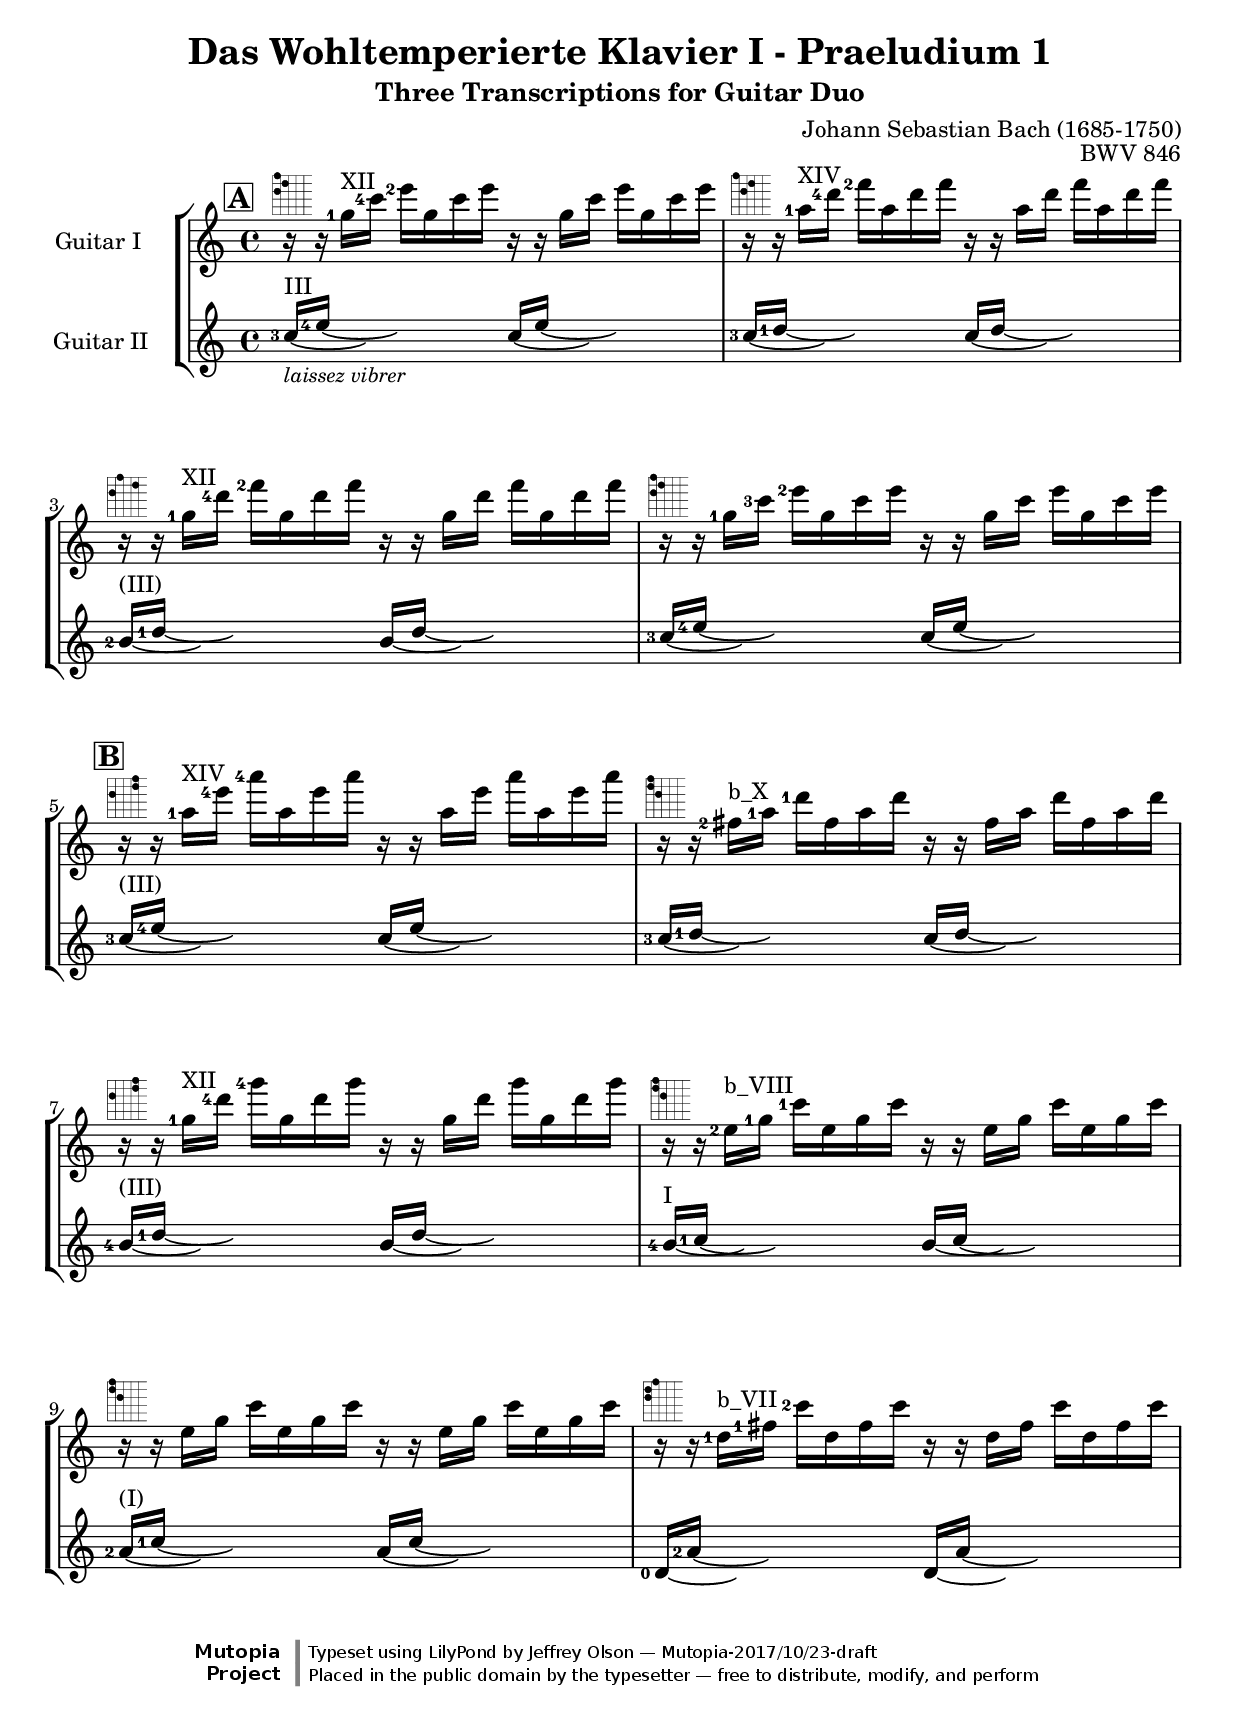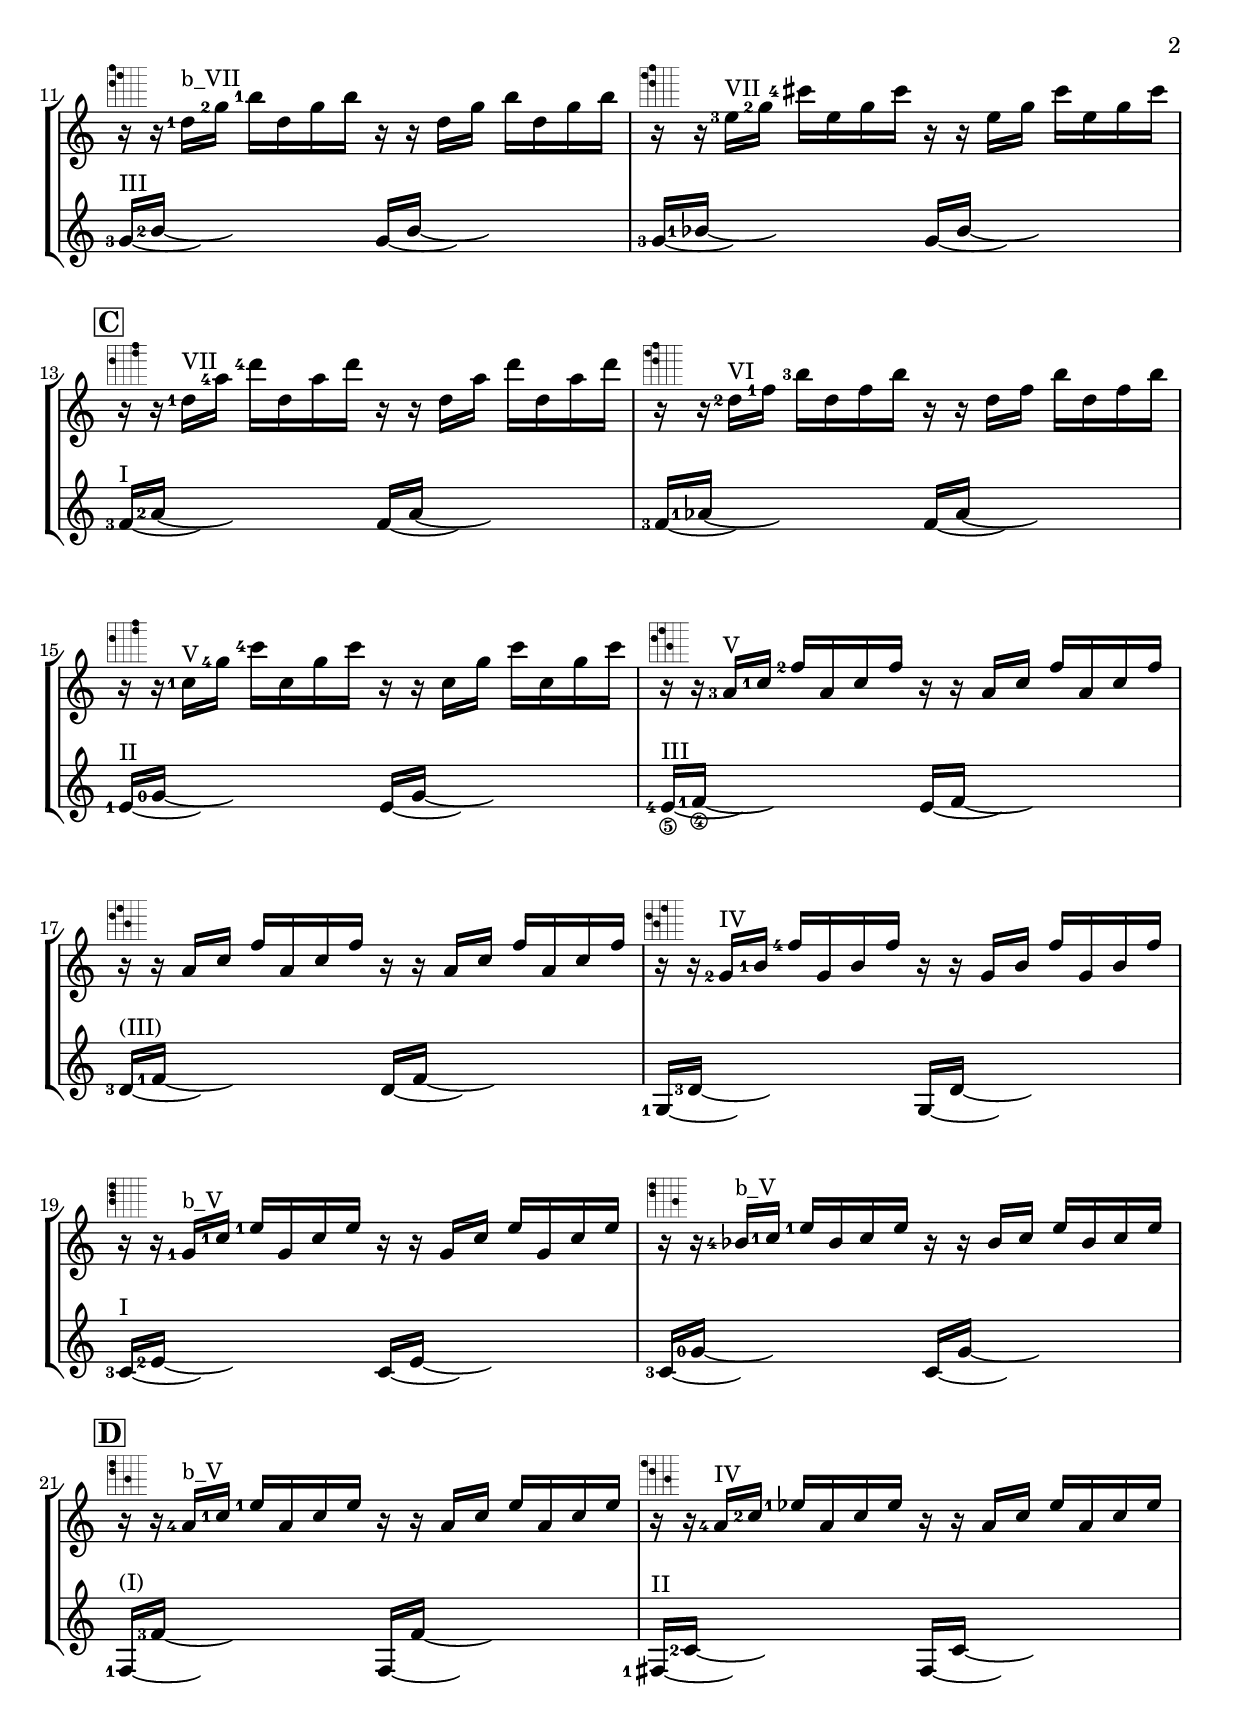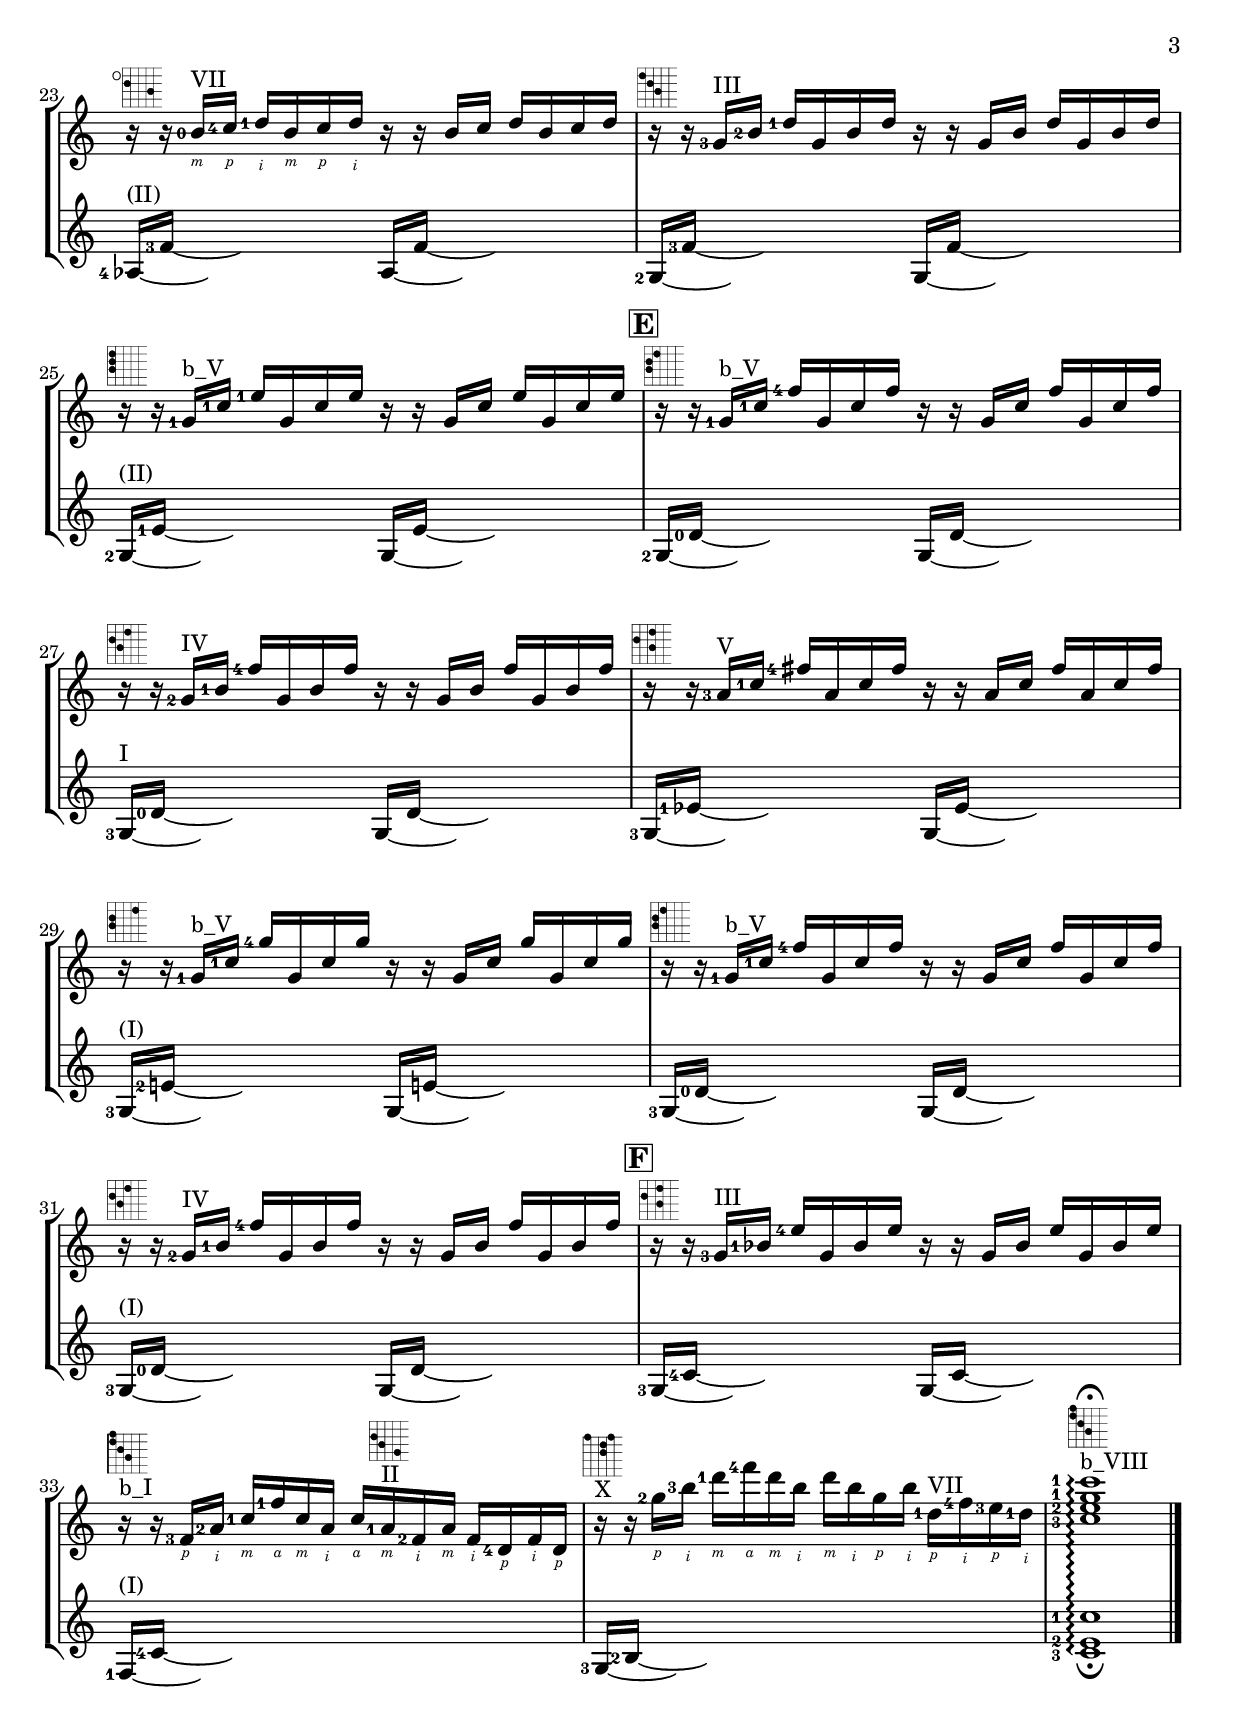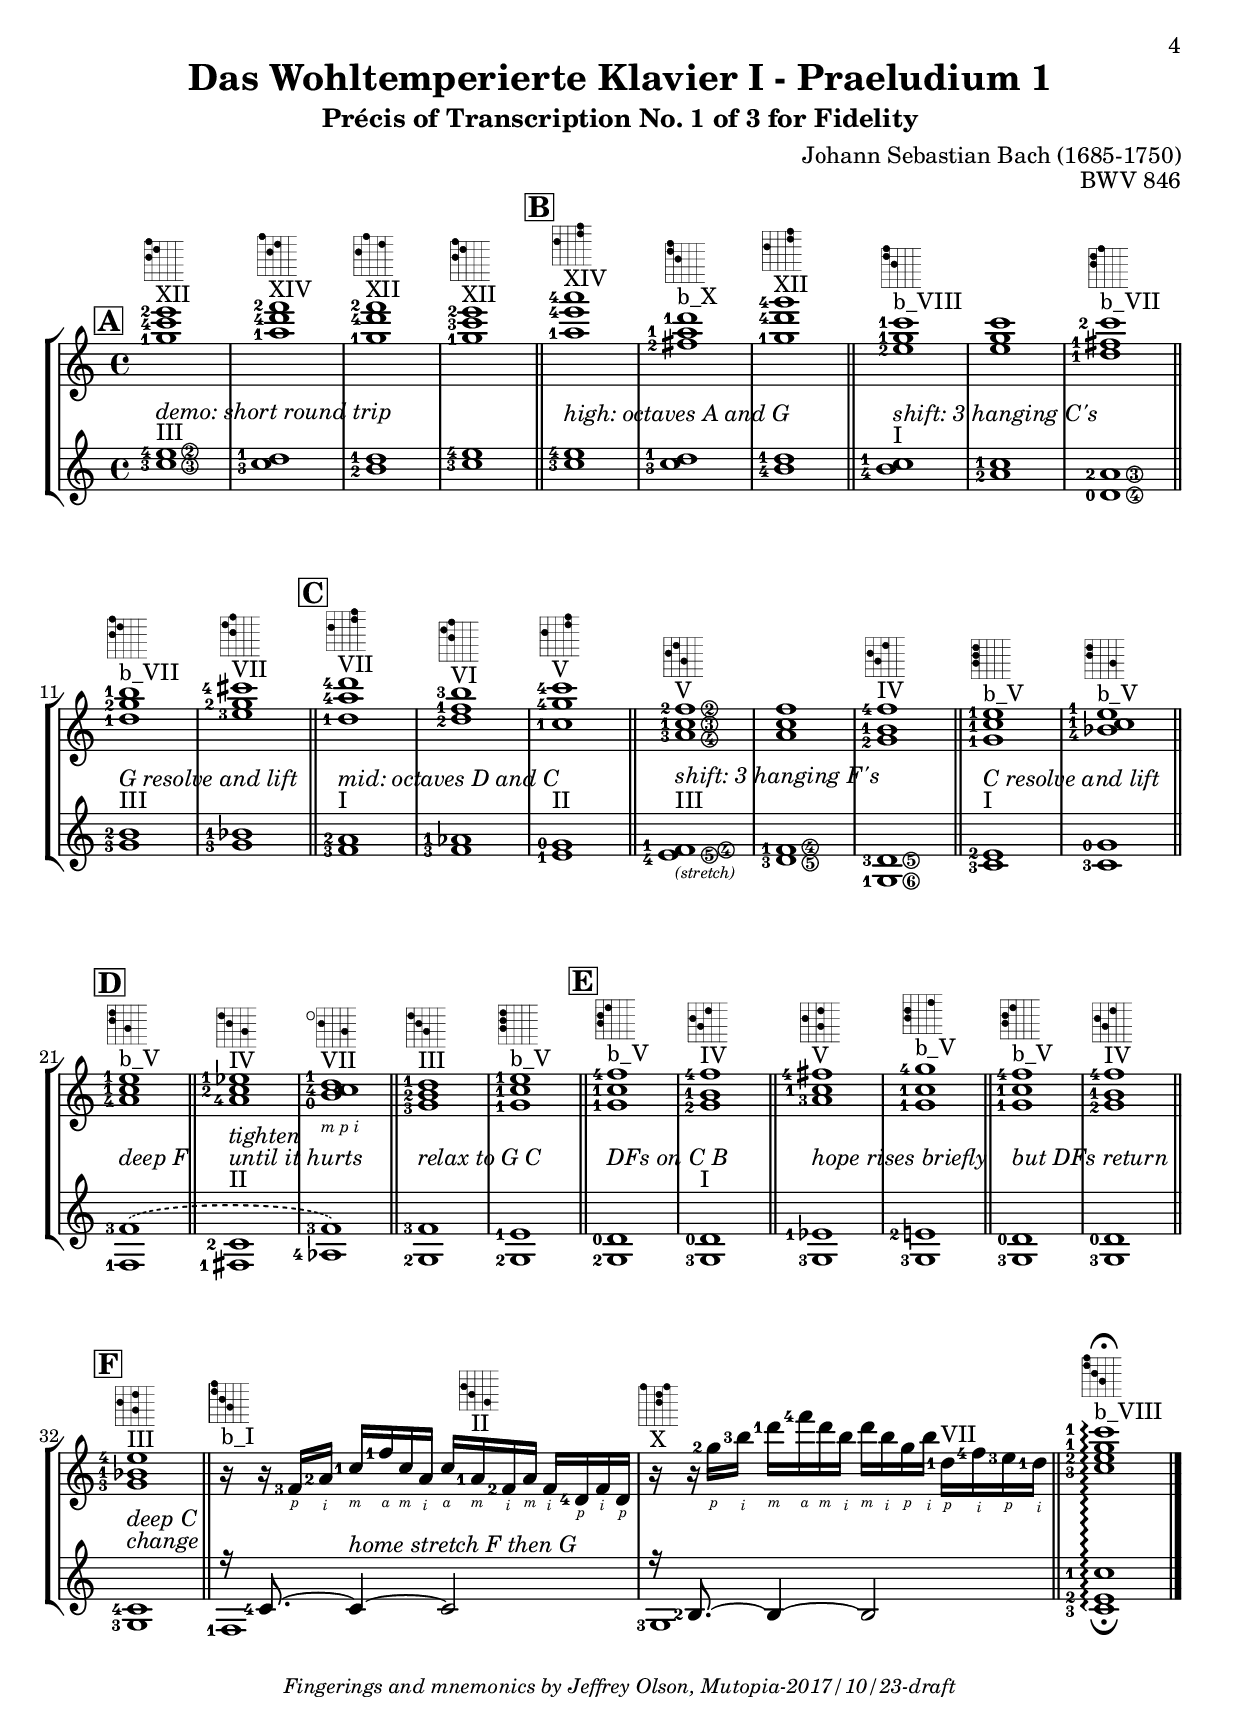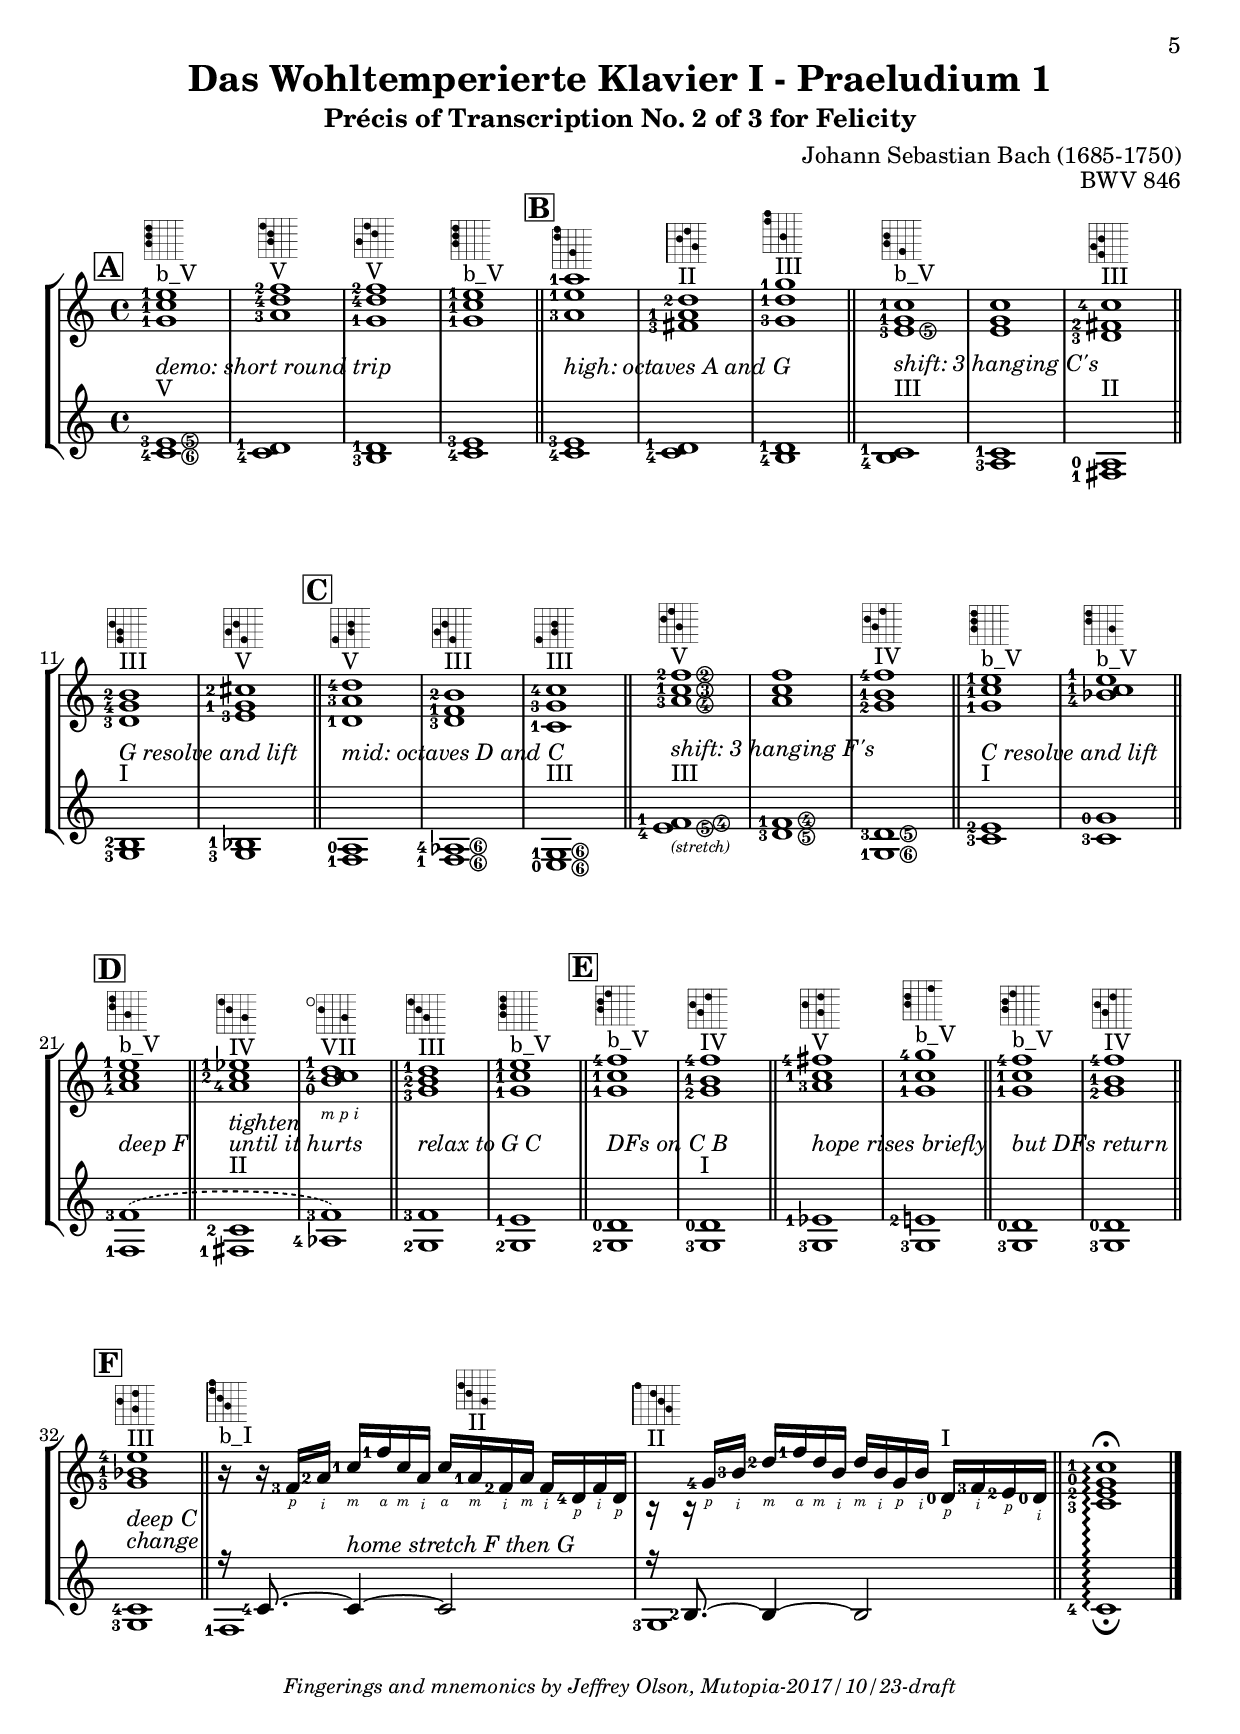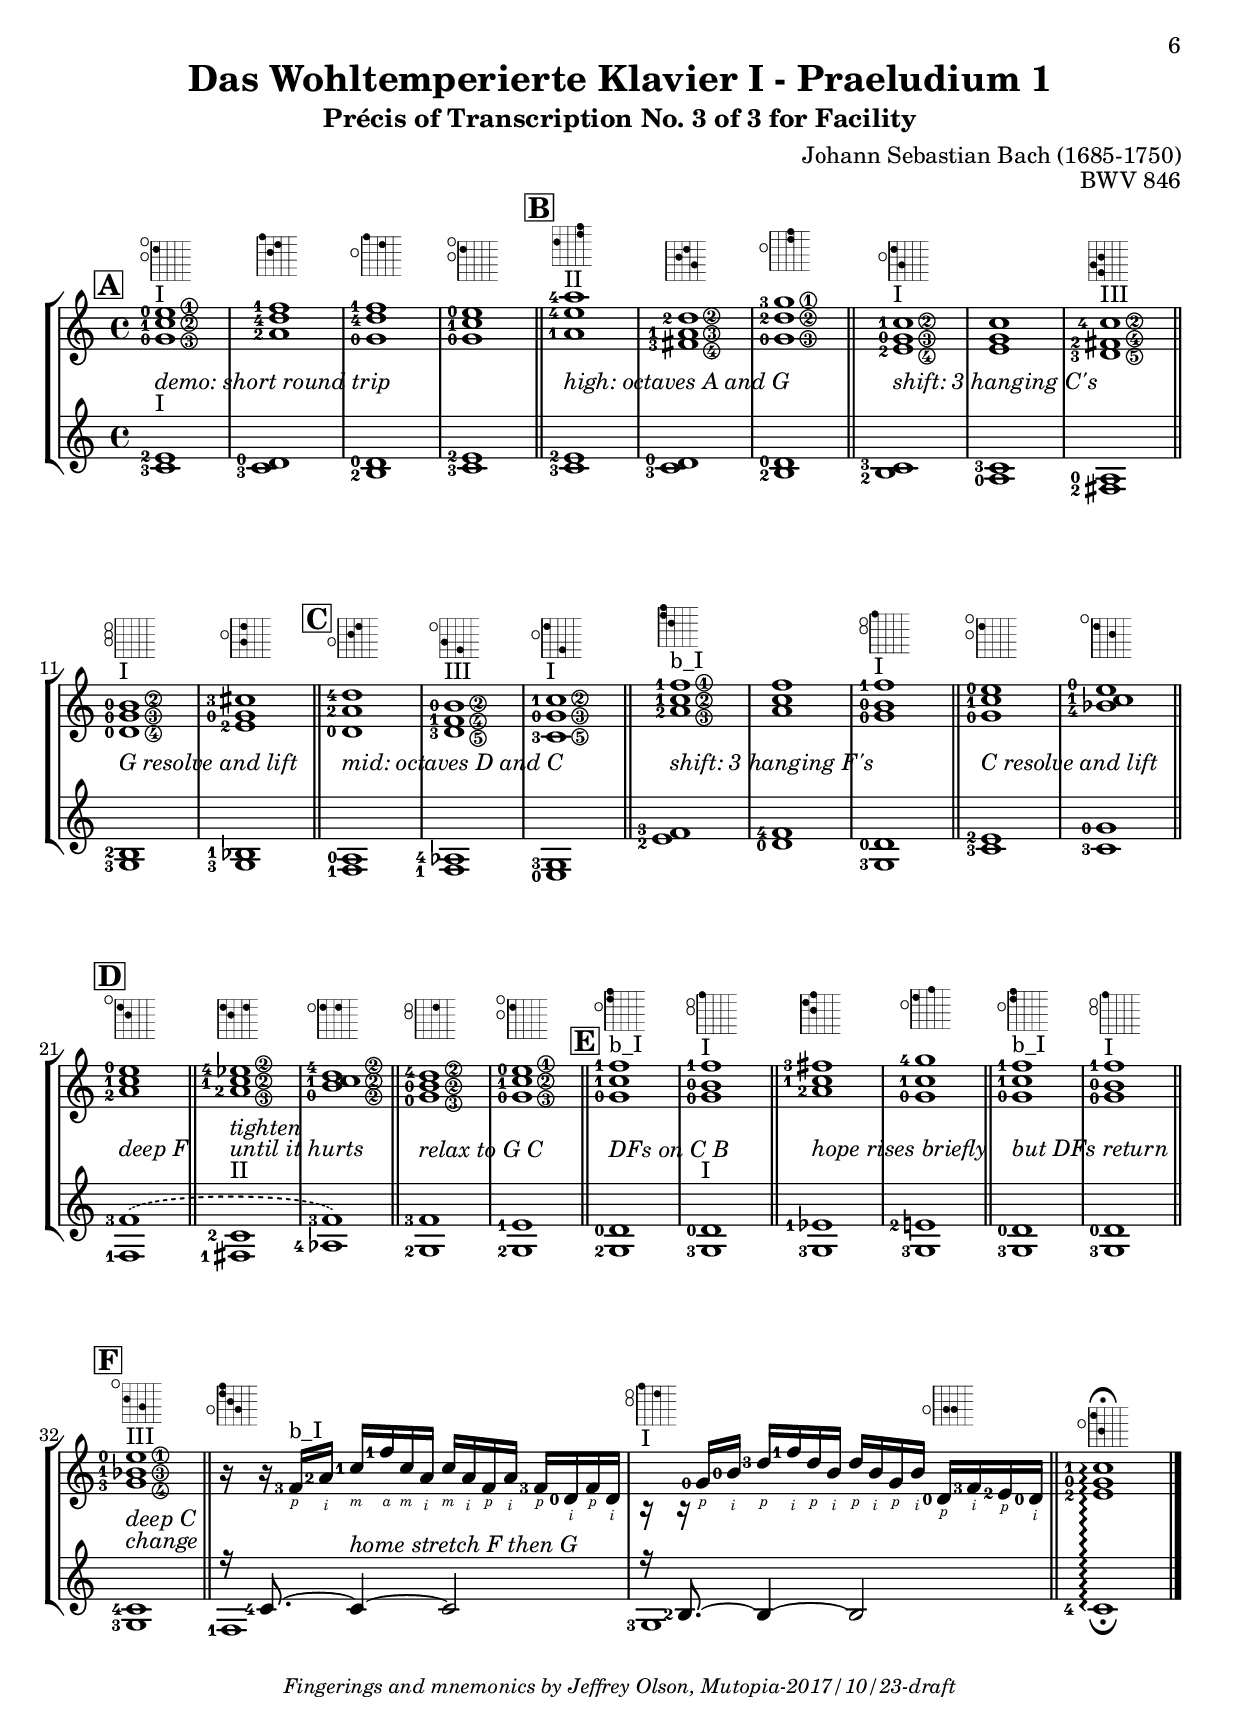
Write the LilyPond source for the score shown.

\version "2.18.2"

% Acknowledgment:  Thanks to Shay Rojansky, Han-Wen Nienhuys,
% Tobias Erbsland and Javier Ruiz-Alma for creating and maintaining
% the original piano version (Mutopia-2011/09/12-5) from which
% this version for guitar duo was adapted.  A copy of Bach's
% manuscript is available on IMSLP #330042.

\header{
 title = "Das Wohltemperierte Klavier I - Praeludium 1"
 subtitle = \markup { "Three Transcriptions for Guitar Duo" }
 composer = "Johann Sebastian Bach (1685-1750)"
 opus = "BWV 846"
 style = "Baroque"
 date = "1722"
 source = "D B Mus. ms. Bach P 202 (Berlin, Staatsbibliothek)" % IMSLP #330042
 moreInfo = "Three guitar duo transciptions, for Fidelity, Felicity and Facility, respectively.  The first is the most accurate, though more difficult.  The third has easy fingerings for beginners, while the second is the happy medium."

 %            o_
 %       (\___\/_____/)
 %  ~ ~ ~ ~ ~ / ~ ~ ~ ~ ~ ~ ~ 
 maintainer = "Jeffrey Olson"
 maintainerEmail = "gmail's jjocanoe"
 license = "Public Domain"
 
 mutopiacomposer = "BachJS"
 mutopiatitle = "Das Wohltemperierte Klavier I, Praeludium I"
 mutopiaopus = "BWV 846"
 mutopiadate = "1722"
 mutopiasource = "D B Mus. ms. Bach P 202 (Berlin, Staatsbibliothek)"
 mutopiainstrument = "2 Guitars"

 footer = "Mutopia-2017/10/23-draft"
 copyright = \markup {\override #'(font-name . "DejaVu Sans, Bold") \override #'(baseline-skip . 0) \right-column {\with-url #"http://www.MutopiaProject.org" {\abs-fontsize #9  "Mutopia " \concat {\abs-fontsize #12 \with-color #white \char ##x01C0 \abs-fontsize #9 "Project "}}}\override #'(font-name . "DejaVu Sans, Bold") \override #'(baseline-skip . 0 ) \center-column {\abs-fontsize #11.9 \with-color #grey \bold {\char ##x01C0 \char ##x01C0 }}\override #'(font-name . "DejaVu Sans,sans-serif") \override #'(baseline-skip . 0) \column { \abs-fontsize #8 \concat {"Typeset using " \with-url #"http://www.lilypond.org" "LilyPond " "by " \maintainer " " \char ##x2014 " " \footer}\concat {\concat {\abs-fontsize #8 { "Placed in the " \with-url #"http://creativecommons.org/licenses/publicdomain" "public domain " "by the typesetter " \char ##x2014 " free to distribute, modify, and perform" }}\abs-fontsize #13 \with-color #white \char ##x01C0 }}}
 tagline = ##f

 mytagline = \markup{ \column { \vspace #1 \smaller \italic { \concat { "Fingerings and mnemonics by " \maintainer ", " \footer } } } }
}

\paper{
  page-count = #3
  %#(set-paper-size "a4")      %uncomment to test specific paper size
  %#(set-paper-size "letter")  %uncomment to test specific paper size
  indent = \indent + 7\mm
  top-margin = 8\mm
  bottom-margin = 8\mm
  ragged-last-bottom = ##f
  print-first-page-number = ##f
  evenHeaderMarkup = \oddHeaderMarkup % so all page numbers to right
  oddFooterMarkup = \markup { \column {
      \fill-line { \on-the-fly #first-page \column { \combine \null \vspace #1 \fromproperty #'header:copyright } } 
      \fill-line { \on-the-fly #last-page \fromproperty #'header:mytagline }
    }
  }
  evenFooterMarkup = \oddFooterMarkup
}

% guitar neck position indicators
pI    = ^\markup { "I" }
pII   = ^\markup { "II" }
pIII  = ^\markup { "III" }
pIV   = ^\markup { "IV" }
pV    = ^\markup { "V" }
pVI   = ^\markup { "VI" }
pVII  = ^\markup { "VII" }
pVIII = ^\markup { "VIII" }
pIX   = ^\markup { "IX" }
pX    = ^\markup { "X" }
pXI   = ^\markup { "XI" }
pXII  = ^\markup { "XII" }
pXIII = ^\markup { "XIII" }
pXIV  = ^\markup { "XIV" }

% parenthetic position reminders
ppI    = ^\markup { "(I)" }
ppII   = ^\markup { "(II)" }
ppIII  = ^\markup { "(III)" }
ppIV   = ^\markup { "(IV)" }
ppV    = ^\markup { "(V)" }
ppVI   = ^\markup { "(VI)" }
ppVII  = ^\markup { "(VII)" }
ppVIII = ^\markup { "(VIII)" }
ppIX   = ^\markup { "(IX)" }
ppX    = ^\markup { "(X)" }
ppXI   = ^\markup { "(XI)" }
ppXII  = ^\markup { "(XII)" }
ppXIII = ^\markup { "(XIII)" }

% large barre
BpI    = ^\markup { "B_I" }
BpII   = ^\markup { "B_II" }
BpIII  = ^\markup { "B_III" }
BpIV   = ^\markup { "B_IV" }
BpV    = ^\markup { "B_V" }
BpVI   = ^\markup { "B_VI" }
BpVII  = ^\markup { "B_VII" }
BpVIII = ^\markup { "B_VIII" }
BpIX   = ^\markup { "B_IX" }
BpX    = ^\markup { "B_X" }
BpXI   = ^\markup { "B_XI" }
BpXII  = ^\markup { "B_XII" }

% small barre
bpI    = ^\markup { "b_I" }
bpII   = ^\markup { "b_II" }
bpIII  = ^\markup { "b_III" }
bpIV   = ^\markup { "b_IV" }
bpV    = ^\markup { "b_V" }
bpVI   = ^\markup { "b_VI" }
bpVII  = ^\markup { "b_VII" }
bpVIII = ^\markup { "b_VIII" }
bpIX   = ^\markup { "b_IX" }
bpX    = ^\markup { "b_X" }
bpXI   = ^\markup { "b_XI" }
bpXII  = ^\markup { "b_XII" }

% left hand fingering locations
fingerLeft   = \set fingeringOrientations = #'(left)
fingerRight  = \set fingeringOrientations = #'(right)
fingerUp     = \set fingeringOrientations = #'(up)
fingerDown   = \set fingeringOrientations = #'(down)
fingerUpDown = \set fingeringOrientations = #'(up down)
fingerStaff  = \override Fingering.staff-padding = #'()
fingerRevert = \revert Fingering.staff-padding

% abbreviation to tweak a fingering location
% e.g. <cis'-\fngXY #'(0 . 0.5)-1>
fngXY = #(define-scheme-function (parser location xy fng) (number-pair? string-or-music?) #{
     \tweak extra-offset #xy #fng
#})

% right hand fingers
P = \rightHandFinger #1
I = \rightHandFinger #2
M = \rightHandFinger #3
A = \rightHandFinger #4

% right hand fingering locations
rhUp    = \set strokeFingerOrientations = #'(up)
rhDown  = \set strokeFingerOrientations = #'(down)
rhLeft  = \set strokeFingerOrientations = #'(left)
rhRight = \set strokeFingerOrientations = #'(right)

% string number locations
stringUp    = \set stringNumberOrientations = #'(up)
stringDown  = \set stringNumberOrientations = #'(down)
stringLeft  = \set stringNumberOrientations = #'(left)
stringRight = \set stringNumberOrientations = #'(right)

% abbreviation to tweak sting number location
strXY = #(define-scheme-function (parser location xy str) (number-pair? string-or-music?) #{
     \tweak StringNumber.extra-offset #xy #str
#})

% harmonics
headHarmonic = \override Staff.NoteHead.style = #'harmonic
headRevert = \revert Staff.NoteHead.style

% high notes
hiE   = ^\markup{ \smaller E}
hiF   = ^\markup{ \smaller F}
hiFis = ^\markup{ \smaller \concat{ F \super \sharp }}
hiG   = ^\markup{ \smaller G}
hiGis = ^\markup{ \smaller \concat{ G \super \sharp }}
hiAes = ^\markup{ \smaller \concat{ A \super \flat }}
hiA   = ^\markup{ \smaller A}
hiBes = ^\markup{ \smaller \concat{ B \super \flat }}
hiB   = ^\markup{ \smaller B}

% standard rehearsal marks
markBox = \set Score.markFormatter = #format-mark-box-alphabet
mrk = \mark \default

% fret-diagram-interface values used in multiple voices (define here once).
% These values produce a small horizontal dot diagram without labels.
my-finger-code = #'none % dots instead of finger numbers
my-font-mag = #'0.01 % tiny to suppress position label
my-orientation = #'landscape
my-mute-string = #'"" % suppress unused string labels
my-dot-radius = #'0.4
my-xo-mag = #'0.7
my-diag-size = #'0.75
my-diag-thickness = #'0.5

% function to set fret-diagram properties from variables named above
setFretDiagramProperties = #(define-music-function (parser location) () #{
 \override Voice.TextScript.fret-diagram-details.finger-code = \my-finger-code
 \override Voice.TextScript.fret-diagram-details.fret-label-font-mag = \my-font-mag
 \override Voice.TextScript.fret-diagram-details.orientation = \my-orientation
 \override Voice.TextScript.fret-diagram-details.mute-string = \my-mute-string
 \override Voice.TextScript.fret-diagram-details.dot-radius = \my-dot-radius
 \override Voice.TextScript.fret-diagram-details.xo-font-magnification = \my-xo-mag
 \override Voice.TextScript.size = \my-diag-size
 \override Voice.TextScript.thickness = \my-diag-thickness
#} )

% let ring (laissez vibrer ties)
lv = \laissezVibrer
lvText = _\markup { \smaller \italic "laissez vibrer" }
lvDown = \override LaissezVibrerTie.direction = #DOWN
lvExtent = #(define-music-function (parser location further) (number?) #{
     % from lilypond-user Nick Payne
     \override LaissezVibrerTie.X-extent = #'(0 . 0)
     \override LaissezVibrerTie.details.note-head-gap = #(/ further -2)
     \override LaissezVibrerTie.extra-offset = #(cons (/ further 2) 0)
#})

% rest rest abbreviation for upperVoice
rr = {b,16\rest b,\rest}
fr = #(define-music-function (parser location frets) (string?) #{
     {b,16\rest^\markup{\fret-diagram-terse #frets } b,\rest}
#})



%\pointAndClickOff

upperInstrument = \markup{ "Guitar I   " }
upperVoice = {
  \transpose c c'' {
    \stemDown
    \fingerLeft
    \setFretDiagramProperties

    % "demo: short round trip"
    \fr #"x;x;x;12-1;13-4;12-2;"  <g-1>\pXII[ <c'-4>]   <e'-2>[ g c' e'] 
    \rr   g[ c']   e'[ g c' e'] | %1a
    \fr #"x;x;x;14-1;15-4;13-2;"   <a-1>\pXIV[ <d'-4>]   <f'-2>[ a d' f'] 
    \rr a[ d']   f'[ a d' f'] | %2a
    \fr #"x;x;x;12-1;15-4;13-2;"   <g-1>\pXII[ <d'-4>]   <f'-2>[ g d' f'] 
    \rr g[ d']   f'[ g d' f'] | %3a
    \fr #"x;x;x;12-1;13-3;12-2;"  <g-1>[ <c'-3>]   <e'-2>[ g c' e'] 
    \rr g[ c']   e'[ g c' e'] | %4a

    % "high: octaves A and G"
    \fr #"x;x;x;14-1;17-4;17-4;"   <a-1>\pXIV[ <e'-4>]   <a'-4>[ a e' a'] 
    \rr a[ e']   a'[ a e' a'] | %5a
    \fr #"x;x;x;11-2;10-1;10-1;"   <fis-2>\bpX[ <a-1>]   <d'-1>[ fis a d'] 
    \rr fis[ a]   d'[ fis a d'] | %6a
    \fr #"x;x;x;12-1;15-4;15-4;"   <g-1>\pXII[ <d'-4>]   <g'-4>[ g d' g'] 
    \rr g[ d']   g'[ g d' g'] | %7a

    % "shift: 3 hanging Cs"
    \fr #"x;x;x;9-2;8-1;8-1;"   <e-2>\bpVIII[ <g-1>]   <c'-1>[ e g c'] 
    \rr e[ g]   c'[ e g c'] | %8a
    \fr #"x;x;x;9-2;8-1;8-1;"   e[ g]   c'[ e g c'] 
    \rr e[ g]   c'[ e g c'] | %9a
    \fr #"x;x;x;7-1;7-1;8-2;"   <d-1>\bpVII[ <fis-1>]   <c'-2>[ d fis c'] 
    \rr d[ fis]   c'[ d fis c'] | %10a

    % "G resolve and lift"
    \fr #"x;x;x;7-1;8-2;7-1;"   <d-1>\bpVII[ <g-2>]   <b-1>[ d g b] 
    \rr d[ g]   b[ d g b] | %11a
    \fr #"x;x;x;9-3;8-2;9-4;"   <e-3>\pVII[ <g-2>]   <cis'-4>[ e g cis'] 
    \rr e[ g]   cis'[ e g cis'] | %12a

    % "mid: octaves D and C"
    \fr #"x;x;x;7-1;10-4;10-4;"   <d-1>\pVII[ <a-4>]   <d'-4>[ d a d'] 
    \rr d[ a]   d'[ d a d'] | %13a
    \fr #"x;x;x;7-2;6-1;7-3;"   <d-2>\pVI[ <f-1>]   <b-3>[ d f b] 
    \rr d[ f]   b[ d f b] | %14a
    \fr #"x;x;x;5-1;8-4;8-4;"   <c-1>\pV[ <g-4>]   <c'-4>[ c g c'] 
    \rr c[ g]   c'[ c g c'] | %15a
    
    % "shift: 3 hangings Fs"
    \stemUp
    \fr #"x;x;7-3;5-1;6-2;x;"   <a,-3>\pV[ <c-1>]   <f-2>[ a, c f] 
    \rr a,[ c]   f[ a, c f] | %16a
    \fr #"x;x;7-3;5-1;6-2;x;"   a,[ c]   f[ a, c f] 
    \rr a,[ c]   f[ a, c f] | %17a
    \fr #"x;x;5-2;4-1;6-4;x;"   <g,-2>\pIV[ <b,-1>]   <f-4>[ g, b, f] 
    \rr g,[ b,]   f[ g, b, f] | %18a

    % "C resolve and lift"
    \fr #"x;x;5-1;5-1;5-1;x;"   <g,-1>\bpV[ <c-1>]   <e-1>[ g, c e] 
    \rr g,[ c]   e[ g, c e] | %19a
    \fr #"x;x;8-4;5-1;5-1;x;"   <bes,-4>\bpV[ <c-1>]   <e-1>[ bes, c e] 
    \rr bes,[ c]   e[ bes, c e] | %20a

    % "deep F"
    \fr #"x;x;7-4;5-1;5-1;x;"   <a,-4>\bpV[ <c-1>]   <e-1>[ a, c e] 
    \rr a,[ c]   e[ a, c e] | %21a

    % "tighten until it hurts"
    \fr #"x;x;7-4;5-2;4-1;x;"   <a,-4>\pIV[ <c-2>]   <ees-1>[ a, c ees] 
    \rr a,[ c]   ees[ a, c ees] | %22a
    \rhDown
    \fr #"x;x;10-4;7-1;o;x;"   <b,-0\M>\pVII[ <c-4\P>]   <d-1\I>[ <b,\M> <c\P> <d\I>] 
    \rr b,[ c]   d[ b, c d] | %23a

    % "relax to G C"
    \fr #"x;x;5-3;4-2;3-1;x;"   <g,-3>\pIII[ <b,-2>]   <d-1>[ g, b, d] 
    \rr g,[ b,]   d[ g, b, d] | %24a
    \fr #"x;x;5-1;5-1;5-1;x;"   <g,-1>\bpV[ <c-1>]   <e-1>[ g, c e] 
    \rr g,[ c]   e[ g, c e] | %25a

    % "DFs on C B"
    \fr #"x;x;5-1;5-1;6-4;x;"   <g,-1>\bpV[ <c-1>]   <f-4>[ g, c f] 
    \rr g,[ c]   f[ g, c f] | %26a
    \fr #"x;x;5-2;4-1;6-4;x;"   <g,-2>\pIV[ <b,-1>]   <f-4>[ g, b, f] 
    \rr g,[ b,]   f[ g, b, f] | %27a

    % "hope rises briefly"
    \fr #"x;x;7-3;5-1;7-4;x;"   <a,-3>\pV[ <c-1>]   <fis-4>[ a, c fis] 
    \rr a,[ c]   fis[ a, c fis] | %28a
    \fr #"x;x;5-1;5-1;8-4;x;"   <g,-1>\bpV[ <c-1>]   <g-4>[ g, c g] 
    \rr g,[ c]   g[ g, c g] | %29a

    % "but DFs return"
    \fr #"x;x;5-1;5-1;6-4;x;"   <g,-1>\bpV[ <c-1>]   <f-4>[ g, c f] 
    \rr g,[ c]   f[ g, c f] | %30a
    \fr #"x;x;5-2;4-1;6-4;x;"   <g,-2>\pIV[ <b,-1>]   <f-4>[ g, b, f] 
    \rr g,[ b,]   f[ g, b, f] | %31a

    % "deep C change"
    \fr #"x;x;5-3;3-1;5-4;x;"   <g,-3>\pIII[ <bes,-1>]   <e-4>[ g, bes, e] 
    \rr g,[ bes,]   e[ g, bes, e] | %32a

    % "home stretch F then G"
    \rhDown
    b,16\rest\bpI^\markup{\fret-diagram #"4-3-3;3-2-2;2-1-1;1-1-1;" } b,\rest
    <f,-3\P>[ <a,-2\I>]   <c-1\M>[ <f-1\A> <c\M> <a,\I>]   
    <c\A>[ <a,-1\M>\pII ^\markup { \fret-diagram-terse #"x;5;3;2;x;x;" } <f,-2\I> <a,\M>]   <f,\I>[ <d,-4\P> <f,\I> <d,\P>] | %33a
    \stemDown
    b,16\rest\pX^\markup{\fret-diagram #"3-12-2;2-12-3;1-10-1;1-13-4;" } b,\rest
    <g-2\P>[ <b-3\I>]   <d'-1\M>[ <f'-4\A> <d'\M> <b\I>]   
    <d'\M>[ <b\I> <g\P> <b\I>]   <d-1\P>\pVII[ <f-4\I> <e-3\P> <d-1\I>] | %34a

    <c-3 e-2 g-1 c'-1>1\bpVIII\fermata\arpeggio ^\markup { \fret-diagram-terse #"x;x;10-3;9-2;8-1;8-1;" } | %35a
  }
}

lowerInstrument = \markup{ "Guitar II  " }
lowerVoice = {
  \transpose c c' {
    \markBox
    \stemUp
    \fingerLeft
    \lvDown
    \lvExtent #5

    % "demo: short round trip"
    \mrk
    <c'-3>16\lv\lvText\pIII <e'-4>\lv s s s s s s     c'\lv e'\lv s s s s s s | %1b
    <c'-3>\lv <d'-1>\lv s s s s s s     c'\lv d'\lv s s s s s s | %2b
    <b-2>\lv\ppIII <d'-1>\lv s s s s s s     b\lv d'\lv s s s s s s | %3b
    <c'-3>\lv <e'-4>\lv s s s s s s     c'\lv e'\lv s s s s s s | %4b

    % "high: octaves A and G"
    \mrk
    <c'-3>\lv\ppIII <e'-4>\lv s s s s s s     c'\lv e'\lv s s s s s s | %5b
    <c'-3>\lv <d'-1>\lv s s s s s s     c'\lv d'\lv s s s s s s | %6b
    <b-4>\lv\ppIII <d'-1>\lv s s s s s s     b\lv d'\lv s s s s s s | %7b

    % "shift: 3 hanging Cs"
    <b-4>\lv\pI <c'-1>\lv s s s s s s     b\lv c'\lv s s s s s s | %8b
    <a-2>\lv\ppI <c'-1>\lv s s s s s s     a\lv c'\lv s s s s s s | %9b
    <d-0>\lv <a-2>\lv s s s s s s     d\lv a\lv s s s s s s | %10b

    % "G resolve and lift"
    <g-3>\lv\pIII <b-2>\lv s s s s s s     g\lv b\lv s s s s s s | %11b
    <g-3>\lv <bes-1>\lv s s s s s s     g\lv bes\lv s s s s s s | %12b

    % "mid: octaves D and C"
    \mrk
    <f-3>\lv\pI <a-2>\lv s s s s s s     f\lv a\lv s s s s s s | %13b
    <f-3>\lv <aes-1>\lv s s s s s s     f\lv aes\lv s s s s s s | %14b
    <e-1>\lv\pII <g-0>\lv s s s s s s     e\lv g\lv s s s s s s | %15b

    % "shift: 3 hangings Fs"
    \stringDown
    <e-4\5>\lv\pIII <f-1\4>\lv s s s s s s     e\lv f\lv s s s s s s | %16b
    <d-3>\lv\ppIII <f-1>\lv s s s s s s     d\lv f\lv s s s s s s | %17b
    <g,-1>\lv <d-3>\lv s s s s s s     g,\lv d\lv s s s s s s | %18b

    % "C resolve and lift"
    <c-3>\lv\pI <e-2>\lv s s s s s s     c\lv e\lv s s s s s s | %19b
    <c-3>\lv <g-0>\lv s s s s s s     c\lv g\lv s s s s s s | %20b

    % "deep F"
    \mrk
    <f,-1>\lv\ppI <f-3>\lv s s s s s s     f,\lv f\lv s s s s s s | %21b

    % "tighten until it hurts"
    <fis,-1>\lv\pII <c-2>\lv s s s s s s     fis,\lv c\lv s s s s s s | %22b
    <aes,-4>\lv\ppII <f-3>\lv s s s s s s     aes,\lv f\lv s s s s s s | %23b

    % "relax to G C"
    <g,-2>\lv <f-3>\lv s s s s s s     g,\lv f\lv s s s s s s | %24b
    <g,-2>\lv\ppII <e-1>\lv s s s s s s     g,\lv e\lv s s s s s s | %25b

    % "DFs on C B"
    \mrk
    <g,-2>\lv <d-0>\lv s s s s s s     g,\lv d\lv s s s s s s | %26b
    <g,-3>\lv\pI <d-0>\lv s s s s s s     g,\lv d\lv s s s s s s | %27b

    % "hope rises briefly"
    <g,-3>\lv <ees-1>\lv s s s s s s     g,\lv ees\lv s s s s s s | %28b
    <g,-3>\lv\ppI <e!-2>\lv s s s s s s     g,\lv e!\lv s s s s s s | %29b

    % "but DFs return"
    <g,-3>\lv <d-0>\lv s s s s s s     g,\lv d\lv s s s s s s | %30b
    <g,-3>\lv\ppI <d-0>\lv s s s s s s     g,\lv d\lv s s s s s s | %31b

    % "deep C change"
    \mrk
    <g,-3>\lv <c-4>\lv s s s s s s     g,\lv c\lv s s s s s s | %32b

    % home stretch F then G"
    <f,-1>16\lv\ppI <c-4>\lv s2.. | %33b
    <g,-3>16\lv <b,-2>\lv s2.. | %34b
    <c-3 e-2 c'-1>1\arpeggio_\fermata \bar "|."  %35b
  }
}


\bookpart {
  \score {
    \context StaffGroup <<
      \set StaffGroup.connectArpeggios = ##t
      \context Staff = "upper" \with { instrumentName = \upperInstrument } <<
        \set Staff.midiInstrument = #"acoustic guitar (nylon)"
        \clef "treble"
        \context Voice = "1" { \voiceOne \upperVoice }
       >>
      \context Staff = "lower" \with { instrumentName = \lowerInstrument } <<
        \set Staff.midiInstrument = #"acoustic guitar (nylon)"
        \clef "treble"
        \context Voice = "2" { \voiceTwo \lowerVoice }
       >>
    >>
    \layout {}
    \midi {
      \tempo 4 = 60
      \transposition c % guitar plays octave lower than written
    }
  }
}


%%%%%%%%%%%%%%%%%%%%%%%%%%%%%%%%%%%%%%%%%%%%%%%%%%%%%%%%%%%%%%%%%%%%%%%%%%

uprVoice = {
  \transpose c c'' {
    \setFretDiagramProperties
    \fingerLeft
    \stringRight

    % "demo: short round trip"
    <g-1 c'-4 e'-2>1\pXII ^\markup { \fret-diagram-terse #"x;x;x;12-1;13-4;12-2;" } | %1a
    <a-1 d'-4 f'-2>1\pXIV ^\markup { \fret-diagram-terse #"x;x;x;14-1;15-4;13-2;" } | %2a
    <g-1 d'-4 f'-2>1\pXII ^\markup { \fret-diagram-terse #"x;x;x;12-1;15-4;13-2;" } | %3a
    <g-1 c'-3 e'-2>1\pXII ^\markup { \fret-diagram-terse #"x;x;x;12-1;13-3;12-2;" } | %4a
    
    % "high: octaves A and G"
    <a-1 e'-4 a'-4>1\pXIV ^\markup { \fret-diagram-terse #"x;x;x;14-1;17-4;17-4;" } | %5a
    <fis-2 a-1 d'-1>1\bpX ^\markup { \fret-diagram-terse #"x;x;x;11-2;10-1;10-1;" } | %6a
    <g-1 d'-4 g'-4>1\pXII ^\markup { \fret-diagram-terse #"x;x;x;12-1;15-4;15-4;" } | %7a
    
    % "shift: 3 hanging Cs"
    <e-2 g-1 c'-1>1\bpVIII ^\markup { \fret-diagram-terse #"x;x;x;9-2;8-1;8-1;" } | %8a
    <e g c'>1 | %9a
    <d-1 fis-1 c'-2>1\bpVII ^\markup { \fret-diagram-terse #"x;x;x;7-1;7-1;8-2;" } | %10a
    
    % "G resolve and lift"
    <d-1 g-2 b-1>1\bpVII ^\markup { \fret-diagram-terse #"x;x;x;7-1;8-2;7-1;" } | %11a
    <e-3 g-2 cis'-4>1\pVII ^\markup { \fret-diagram-terse #"x;x;x;9-3;8-2;9-4;" } | %12a
    
    % "mid: octaves D and C"
    <d-1 a-4 d'-4>1\pVII ^\markup { \fret-diagram-terse #"x;x;x;7-1;10-4;10-4;" } | %13a
    <d-2 f-1 b-3>1\pVI ^\markup { \fret-diagram-terse #"x;x;x;7-2;6-1;7-3;" } | %14a
    <c-1 g-4 c'-4>1\pV ^\markup { \fret-diagram-terse #"x;x;x;5-1;8-4;8-4;" } | %15a
    
    
    % "shift: 3 hangings Fs"
    <a,-3 -\strXY #'(0 . -.4) \4 c-1\3 f-2\2>1\pV ^\markup { \fret-diagram-terse #"x;x;7-3;5-1;6-2;x;" } | %16a
    <a, c f>1 | %17a
    <g,-2 b,-1 f-4>1\pIV ^\markup { \fret-diagram-terse #"x;x;5-2;4-1;6-4;x;" } | %18a
    
    % "C resolve and lift"
    <g,-1 c-1 e-1>1\bpV ^\markup { \fret-diagram-terse #"x;x;5-1;5-1;5-1;x;" } | %19a
    <bes,-4 c-1 e-1>1\bpV ^\markup { \fret-diagram-terse #"x;x;8-4;5-1;5-1;x;" } | %20a
    
    % "deep F"
    <a,-\fngXY #'(0 . 0.2)-4 c-\fngXY #'(0 . 0.2)-1 e-1>1\bpV ^\markup { \fret-diagram-terse #"x;x;7-4;5-1;5-1;x;" } | %21a

    % "tighten until it hurts"
    <a,-4 c-2 ees-1>1\pIV ^\markup { \fret-diagram-terse #"x;x;7-4;5-2;4-1;x;" } | %22a
    <b,-0 c-4 d-1>\pVII _\markup { \teeny \italic "m p i" }
    ^\markup { \fret-diagram-terse #"x;x;10-4;7-1;o;x;" } | %23a
    
    % "relax to G C"
    <g,-3 b,-2 d-1>1\pIII ^\markup { \fret-diagram-terse #"x;x;5-3;4-2;3-1;x;" } | %24a
    <g,-1 c-1 e-1>1\bpV ^\markup { \fret-diagram-terse #"x;x;5-1;5-1;5-1;x;" } | %25a
    
    % "DFs on C B"
    <g,-1 c-1 f-4>1\bpV ^\markup { \fret-diagram-terse #"x;x;5-1;5-1;6-4;x;" } | %26a
    <g,-2 b,-1 f-4>1\pIV ^\markup { \fret-diagram-terse #"x;x;5-2;4-1;6-4;x;" } | %27a
    
    % "hope rises briefly"
    <a,-3 c-1 fis-4>1\pV ^\markup { \fret-diagram-terse #"x;x;7-3;5-1;7-4;x;" } | %28a
    <g,-1 c-1 g-4>1\bpV ^\markup { \fret-diagram-terse #"x;x;5-1;5-1;8-4;x;" } | %29a
    
    % "but DFs return"
    <g,-1 c-1 f-4>1\bpV ^\markup { \fret-diagram-terse #"x;x;5-1;5-1;6-4;x;" } | %30a
    <g,-2 b,-1 f-4>1\pIV ^\markup { \fret-diagram-terse #"x;x;5-2;4-1;6-4;x;" } | %31a
    
    % "deep C change"
    <g,-3 bes,-1 e-4>1\pIII ^\markup { \fret-diagram-terse #"x;x;5-3;3-1;5-4;x;" } | %32a
    
    % home stretch F then G"
    \rhDown
    b,16\rest\bpI^\markup{\fret-diagram #"4-3-3;3-2-2;2-1-1;1-1-1;" } b,\rest
    <f,-3\P>[ <a,-2\I>]   <c-1\M>[ <f-1\A> <c\M> <a,\I>]   
    <c\A>[ <a,-1\M>\pII ^\markup { \fret-diagram-terse #"x;5;3;2;x;x;" } <f,-2\I> <a,\M>]   <f,\I>[ <d,-4\P> <f,\I> <d,\P>] | %33a
    \stemDown
    b,16\rest\pX^\markup{\fret-diagram #"3-12-2;2-12-3;1-10-1;1-13-4;" } b,\rest
    <g-2\P>[ <b-3\I>]   <d'-1\M>[ <f'-4\A> <d'\M> <b\I>]   
    <d'\M>[ <b\I> <g\P> <b\I>]   <d-1\P>\pVII[ <f-4\I> <e-3\P> <d-1\I>] | %34a

    <c-3 e-2 g-1 c'-1>1\bpVIII\fermata\arpeggio ^\markup { \fret-diagram-terse #"x;x;10-3;9-2;8-1;8-1;" } | %35a
  }
}

% abbreviations for mnemonic text
mn = #(define-scheme-function (parser location text) (string?) #{
     \markup { \italic #text }
#})
mns = \markup { \with-color #white I }

lorVoice = {
  \transpose c c' {
    \fingerLeft
    \stringRight
    \markBox

    \mrk
    <c'-3 -\strXY #'(0 . -.2) \3 e'-4 -\strXY #'(0 . .2) \2>1\pIII ^\mn "demo: short round trip" | %1b
    <c'-3 d'-1>1 | %2b
    <b-2 d'-1>1 | %3b
    <c'-3 e'-4>1 \bar "||" %4b

    \mrk
    <c'-3 e'-4>1 ^\mns ^\mn "high: octaves A and G" | %5b
    <c'-3 d'-1>1 | %6b
    <b-4 d'-1>1 \bar "||" %7b

    <b-4 c'-1>1\pI ^\mn "shift: 3 hanging C's" | %8b
    <a-2 c'-1>1 | %9b
    <d\4-0 a\3-2>1 \bar "||" %10b

    <g-3 b-2>1\pIII ^\mn "G resolve and lift" | %11b
    <g-3 bes-1>1 \bar "||" %12b

    \mrk
    <f-3 a-2>1\pI ^\mn "mid: octaves D and C" | %13b
    <f-3 aes-1>1 | %14b
    <e-1 g-0>1\pII \bar "||" %15b

    %<e-4\5 f-1 -\tweak StringNumber.extra-offset #'( 1.6 . 0 ) \4>1_\markup{ \teeny \italic "(stretch)" } \pIII ^\mn "shift: 3 hanging F's" | %16b
    <e-4\5 f-1 -\strXY #'( 1.6 . 0 ) \4>1_\markup{ \teeny \italic "(stretch)" } \pIII ^\mn "shift: 3 hanging F's" | %16b
    <d-3 -\strXY #'(0 . -.25) \5 f-1 -\strXY #'(0 . .25) \4>1 | %17b
    <g,\6-1 d\5-3>1 \bar "||" %18b

    <c-3 e-2>1\pI ^\mn "C resolve and lift" | %19b
    <c-3 g-0>1 \bar "||" %20b

    \mrk
    \phrasingSlurDashed % hint to keep finger 3 down
    <f,-1 f-3>1^\( ^\mns ^\mn "deep F" \bar "||" %21b

    <fis,-1 c-2>1\pII ^\mn "until it hurts" ^\mn "tighten" | %22b
    <aes,-4 f-3>1\) \bar "||" %23b

    <g,-2 f-3>1 ^\mns ^\mn "relax to G C" | %24b
    <g,-2 e-1>1 \bar "||" %25b

    \mrk
    <g,-2 d-0>1 ^\mns ^\mn "DFs on C B" | %26b
    <g,-3 d-0>1\pI \bar "||" %27b

    <g,-3 ees-1>1 ^\mns ^\mn "hope rises briefly" | %28b
    <g,-3 e!-2>1 \bar "||" %29b

    <g,-3 d-0>1 ^\mns ^\mn "but DFs return" | \noBreak %30b
    <g,-3 d-0>1 \bar "||" %31b

    \mrk
    <g,-3 c-4>1 ^\mn "change" ^\mn "deep C" \bar "||" %32b

    %<f,-1 c-4>1 ^\mn "home stretch F then G" | %33b
    %<g,-3 b,-2>1 \bar "||" %34b
    <<
      {
        \set fingeringOrientations = #'(left)
        r16 <c-4>8. ~ c4 ^\mn "home stretch F then G" ~ c2 | %33b
        r16 <b,-2>8. ~ b,4 ~ b,2 \bar "||" %34b
      } \\ {
        \set fingeringOrientations = #'(left)
        <f,-1>1 | %33b
        <g,-3> | %34b
      }
    >>
    <c-3 e-2 c'-1>1\arpeggio_\fermata \bar "|."  %35b
  }
}

\bookpart {
  \header{
   subtitle = \markup { "Précis of Transcription No. 1 of 3 for Fidelity" }
   %mytagline = \markup{ \column { \vspace #1 \smaller \italic { \concat { "Fingerings and mnemonics by J. J. Olson, " Book.footer } } } }
  }
  \paper {
    page-count = 1
    indent = 0.0
    oddFooterMarkup = \markup { 
      \fill-line { \fromproperty #'header:mytagline }
    }
    evenFooterMarkup = \oddFooterMarkup
  }
  \score {
    \context StaffGroup <<
      \set StaffGroup.connectArpeggios = ##t
      \context Staff = "upr" <<
        \clef "treble"
        \context Voice = "1" { \voiceOne \uprVoice }
       >>
      \context Staff = "lor" <<
        \clef "treble"
        \context Voice = "2" { \voiceTwo \lorVoice }
       >>
    >>
    \layout {}
  }
}


%%%%%%%%%%%%%%%%%%%%%%%%%%%%%%%%%%%%%%%%%%%%%%%%%%%%%%%%%%%%%%%%%%%%%%%%%%

uprVoice = {
  \transpose c c'' {
    \setFretDiagramProperties
    \fingerLeft
    \stringRight
    
    % lower first 15 bars for ez version
    \transpose c c, {

      % "demo: short round trip"
      <g-1 c'-1 e'-1>1\bpV ^\markup { \fret-diagram-terse #"x;x;5;5;5;x;" } | %1a
      <a-3 d'-4 f'-2>1\pV ^\markup { \fret-diagram-terse #"x;x;7;7;6;x;" } | %2a
      <g-1 d'-4 f'-2>1\pV ^\markup { \fret-diagram-terse #"x;x;5;7;6;x;" } | %3a
      <g-1 c'-1 e'-1>1\bpV ^\markup { \fret-diagram-terse #"x;x;5;5;5;x;" } | %4a
    
      % "high: octaves A and G"
      <a-3 e'-1 a'-1>1 ^\markup { \fret-diagram-terse #"x;x;7;x;5;5;" } | %5a
      <fis-3 a-1 d'-2>1\pII ^\markup { \fret-diagram-terse #"x;x;4;2;3;x;" } | %6a
      <g-3 d'-1 g'-1>1\pIII ^\markup { \fret-diagram-terse #"x;x;5;x;3;3;" } | %7a
    
      % "shift: 3 hanging Cs"
      <e-3\5 g-1 c'-1>1\bpV ^\markup { \fret-diagram-terse #"x;7;5;5;x;x;" } | %8a
      <e g c'>1 | %9a
      <d-3 fis-2 c'-4>1\pIII ^\markup { \fret-diagram-terse #"x;5;4;5;x;x;" } | %10a
    
      % "G resolve and lift"
      <d-3 g-4 b-2>1\pIII ^\markup { \fret-diagram-terse #"x;5;5;4;x;x;" } | %11a
      <e-3 g-1 cis'-2>1\pV ^\markup { \fret-diagram-terse #"x;7;5;6;x;x;" } | %12a
    
      % "mid: octaves D and C"
      <d-1 a-3 d'-4>1\pV ^\markup { \fret-diagram-terse #"x;5;7;7;x;x;" } | %13a
      <d-3 f-1 b-2>1\pIII ^\markup { \fret-diagram-terse #"x;5;3;4;x;x;" } | %14a
      <c-1 g-3 c'-4>1\pIII ^\markup { \fret-diagram-terse #"x;3;5;5;x;x;" } | %15a
    }
    
    
    % "shift: 3 hangings Fs"
    <a,-3 -\strXY #'(0 . -.4) \4 c-1\3 f-2\2>1\pV ^\markup { \fret-diagram-terse #"x;x;7-3;5-1;6-2;x;" } | %16a
    <a, c f>1 | %17a
    <g,-2 b,-1 f-4>1\pIV ^\markup { \fret-diagram-terse #"x;x;5-2;4-1;6-4;x;" } | %18a
    
    % "C resolve and lift"
    <g,-1 c-1 e-1>1\bpV ^\markup { \fret-diagram-terse #"x;x;5-1;5-1;5-1;x;" } | %19a
    <bes,-4 c-1 e-1>1\bpV ^\markup { \fret-diagram-terse #"x;x;8-4;5-1;5-1;x;" } | %20a
    
    % "deep F"
    <a,-4 c-1 e-1>1\bpV ^\markup { \fret-diagram-terse #"x;x;7-4;5-1;5-1;x;" } | %21a

    % "tighten until it hurts"
    <a,-4 c-2 ees-1>1\pIV ^\markup { \fret-diagram-terse #"x;x;7-4;5-2;4-1;x;" } | %22a
    <b,-0 c-4 d-1>\pVII _\markup { \teeny \italic "m p i" }
    ^\markup { \fret-diagram-terse #"x;x;10-4;7-1;o;x;" } | %23a
    
    % "relax to G C"
    <g,-3 b,-2 d-1>1\pIII ^\markup { \fret-diagram-terse #"x;x;5-3;4-2;3-1;x;" } | %24a
    <g,-1 c-1 e-1>1\bpV ^\markup { \fret-diagram-terse #"x;x;5-1;5-1;5-1;x;" } | %25a
    
    % "DFs on C B"
    <g,-1 c-1 f-4>1\bpV ^\markup { \fret-diagram-terse #"x;x;5-1;5-1;6-4;x;" } | %26a
    <g,-2 b,-1 f-4>1\pIV ^\markup { \fret-diagram-terse #"x;x;5-2;4-1;6-4;x;" } | %27a
    
    % "hope rises briefly"
    <a,-3 c-1 fis-4>1\pV ^\markup { \fret-diagram-terse #"x;x;7-3;5-1;7-4;x;" } | %28a
    <g,-1 c-1 g-4>1\bpV ^\markup { \fret-diagram-terse #"x;x;5-1;5-1;8-4;x;" } | %29a
    
    % "but DFs return"
    <g,-1 c-1 f-4>1\bpV ^\markup { \fret-diagram-terse #"x;x;5-1;5-1;6-4;x;" } | %30a
    <g,-2 b,-1 f-4>1\pIV ^\markup { \fret-diagram-terse #"x;x;5-2;4-1;6-4;x;" } | %31a
    
    % "deep C change"
    <g,-3 bes,-1 e-4>1\pIII ^\markup { \fret-diagram-terse #"x;x;5-3;3-1;5-4;x;" } | %32a
    
    % home stretch F then G"
    \rhDown
    b,16\rest\bpI^\markup{\fret-diagram #"4-3-3;3-2-2;2-1-1;1-1-1;" } b,\rest
    <f,-3\P>[ <a,-2\I>]   <c-1\M>[ <f-1\A> <c\M> <a,\I>]   
    <c\A>[ <a,-1\M>\pII ^\markup { \fret-diagram-terse #"x;5;3;2;x;x;" } <f,-2\I> <a,\M>]   <f,\I>[ <d,-4\P> <f,\I> <d,\P>] | %33a
    
    % lower this bar for ez version
    \transpose c c, {
      b,16\rest\pII^\markup{\fret-diagram-terse #"x;x;5;4;3;1;" } b,\rest
      <g-4\P>[ <b-3\I>]   <d'-2\M>[ <f'-1\A> <d'\M> <b\I>]   
      <d'\M>[ <b\I> <g\P> <b\I>]   <d-0\P>\pI[ <f-3\I> <e-2\P> <d-0\I>] | %34a

      <c-3 e-2 g-0 c'-1>1\fermata\arpeggio | %35a
    }
  }
}

lorVoice = {
  \transpose c c' {
    \fingerLeft
    \stringRight
    \markBox
    
    % lower first 15 bars for ez version
    \transpose c c, {

      \mrk
      <c'-4 -\strXY #'(0 . -.3) \6 e'-3 -\strXY #'(0 . .2) \5>1\pV ^\mn "demo: short round trip" | %1b
      <c'-4 d'-1>1 | %2b
      <b-3 d'-1>1 | %3b
      <c'-4 e'-3>1 \bar "||" %4b

      \mrk
      <c'-4 e'-3>1 ^\mns ^\mn "high: octaves A and G" | %5b
      <c'-4 d'-1>1 | %6b
      <b-4 d'-1>1 \bar "||" %7b

      <b-4 c'-1>1\pIII ^\mn "shift: 3 hanging C's" | %8b
      <a-3 c'-1>1 | %9b
      <fis-1 a-0>1\pII \bar "||" %10b

      <g-3 b-2>1\pI ^\mn "G resolve and lift" | %11b
      <g-3 bes-1>1 \bar "||" %12b

      \mrk
      <f-1 a-0>1 ^\mns ^\mn "mid: octaves D and C" | %13b
      <f-1 -\strXY #'(0 . -.3) \6 aes-4 -\strXY #'(0 . .3) \6>1 | %14b
      <e-0 -\strXY #'(0 . -.3) \6 g-1 -\strXY #'(0 . .3) \6>1\pIII \bar "||" %15b
    }

    %<e-4\5 f-1 -\tweak StringNumber.extra-offset #'( 1.6 . 0 ) \4>1_\markup{ \teeny \italic "(stretch)" } \pIII ^\mn "shift: 3 hanging F's" | %16b
    <e-4\5 f-1 -\strXY #'( 1.6 . 0 ) \4>1_\markup{ \teeny \italic "(stretch)" } \pIII ^\mn "shift: 3 hanging F's" | %16b
    <d-3 -\strXY #'(0 . -.3) \5 f-1 -\strXY #'(0 . .3) \4>1 | %17b
    <g,\6-1 d\5-3>1 \bar "||" %18b

    <c-3 e-2>1\pI ^\mn "C resolve and lift" | %19b
    <c-3 g-0>1 \bar "||" %20b

    \mrk
    \phrasingSlurDashed % hint to keep finger 3 down
    <f,-1 f-3>1^\( ^\mns ^\mn "deep F" \bar "||" %21b

    <fis,-1 c-2>1\pII ^\mn "until it hurts" ^\mn "tighten" | %22b
    <aes,-4 f-3>1\) \bar "||" %23b

    <g,-2 f-3>1 ^\mns ^\mn "relax to G C" | %24b
    <g,-2 e-1>1 \bar "||" %25b

    \mrk
    <g,-2 d-0>1 ^\mns ^\mn "DFs on C B" | %26b
    <g,-3 d-0>1\pI \bar "||" %27b

    <g,-3 ees-1>1 ^\mns ^\mn "hope rises briefly" | %28b
    <g,-3 e!-2>1 \bar "||" %29b

    <g,-3 d-0>1 ^\mns ^\mn "but DFs return" | \noBreak %30b
    <g,-3 d-0>1 \bar "||" %31b

    \mrk
    <g,-3 c-4>1 ^\mn "change" ^\mn "deep C" \bar "||" %32b

    %<f,-1 c-4>1 ^\mn "home stretch F then G" | %33b
    %<g,-3 b,-2>1 \bar "||" %34b
    <<
      {
        \set fingeringOrientations = #'(left)
        r16 <c-4>8. ~ c4 ^\mn "home stretch F then G" ~ c2 | %33b
        r16 <b,-2>8. ~ b,4 ~ b,2 \bar "||" %34b
      } \\ {
        \set fingeringOrientations = #'(left)
        <f,-1>1 | %33b
        <g,-3> | %34b
      }
    >>
    <c-4>1\arpeggio_\fermata \bar "|."  %35b
  }
}

\bookpart {
  \header{
   subtitle = \markup { "Précis of Transcription No. 2 of 3 for Felicity" }
   %mytagline = \markup{ \column { \vspace #1 \smaller \italic { \concat { "Fingerings and mnemonics by J. J. Olson, " Book.footer } } } }
  }
  \paper {
    page-count = 1
    indent = 0.0
    oddFooterMarkup = \markup { 
      \fill-line { \fromproperty #'header:mytagline }
    }
    evenFooterMarkup = \oddFooterMarkup
  }
  \score {
    \context StaffGroup <<
      \set StaffGroup.connectArpeggios = ##t
      \context Staff = "upr" <<
        \clef "treble"
        \context Voice = "1" { \voiceOne \uprVoice }
       >>
      \context Staff = "lor" <<
        \clef "treble"
        \context Voice = "2" { \voiceTwo \lorVoice }
       >>
    >>
    \layout {}
  }
}

%%%%%%%%%%%%%%%%%%%%%%%%%%%%%%%%%%%%%%%%%%%%%%%%%%%%%%%%%%%%%%%%%%%%%%%%%%

upVoice = {
  \transpose c c'' {
    \setFretDiagramProperties
    \fingerLeft
    \stringRight
    
    % lower first 15 bars for ez version
    \transpose c c, {

      % "demo: short round trip"
      <g-0 -\strXY #'(0 . -.2) \3 c'-1\2 e'-0 -\strXY #'(0 . .6) \1>1\pI ^\markup { \fret-diagram-terse #"x;x;x;o;1;o;" } | %1a
      <a-2 d'-4 f'-1>1^\mns ^\markup { \fret-diagram-terse #"x;x;x;2;3;1;" } | %2a
      <g-0 d'-4 f'-1>1^\mns ^\markup { \fret-diagram-terse #"x;x;x;o;3;1;" } | %3a
      <g-0 c'-1 e'-0>1^\mns ^\markup { \fret-diagram-terse #"x;x;x;o;1;o;" } | %4a
    
      % "high: octaves A and G"
      <a-1 e'-4 a'-4>1\pII ^\markup { \fret-diagram-terse #"x;x;x;2;5;5;" } | %5a
      <fis-3 -\strXY #'(0 . -.65) \4 a-1\3 d'-2 -\strXY #'(0 . .2) \2>1^\mns ^\markup { \fret-diagram-terse #"x;x;4;2;3;x;" } | %6a
      <g-0\3 d'-2\2 g'-3 -\strXY #'(0 . .2) \1>1^\mns ^\markup { \fret-diagram-terse #"x;x;x;o;3;3;" } | %7a
    
      % "shift: 3 hanging Cs"
      <e-2 -\strXY #'(0 . -.65) \4 g-0\3 c'-1 -\strXY #'(0 . .2) \2>1\pI ^\markup { \fret-diagram-terse #"x;x;2;o;1;x;" } | %8a
      <e g c'>1 | %9a
      <d-3 -\strXY #'(0 . -.2) \5 fis-2 -\strXY #'(0 . .5) \4 c'-4 -\strXY #'(0 . .2) \2>1\pIII ^\markup { \fret-diagram-terse #"x;5;4;5;x;x;" } | %10a
    
      % "G resolve and lift"
      <d-0 -\strXY #'(0 . -.2) \4 g-0\3 b-0 -\strXY #'(0 . .65) \2>1\pI ^\markup { \fret-diagram-terse #"x;x;o;o;o;x;" } | %11a
      <e-2 g-0 cis'-3>1^\mns ^\markup { \fret-diagram-terse #"x;x;2;o;2;x;" } | %12a
    
      % "mid: octaves D and C"
      <d-0 a-2 d'-4>1^\mns ^\markup { \fret-diagram-terse #"x;x;o;2;3;x;" } | %13a
      <d-3 -\strXY #'(0 . -.65) \5 f-1\4 b-0 -\strXY #'(0 . .2) \2>1\pIII ^\markup { \fret-diagram-terse #"x;5;3;x;o;x;" } | %14a
      <c-3\5 g-0\3 c'-1 -\strXY #'(0 . .2) \2>1\pI ^\markup { \fret-diagram-terse #"x;3;x;o;1;x;" } | %15a
    }
    
    
    % "shift: 3 hangings Fs"
    <a,-2 -\strXY #'(0 . -.65) \3 c-1\2 f-1 -\strXY #'(0 . .2) \1>1\bpI ^\markup { \fret-diagram-terse #"x;x;x;2;1;1;" } | %16a
    <a, c f>1 | %17a
    <g,-0 b,-0 f-1>1\pI ^\markup { \fret-diagram-terse #"x;x;x;o;o;1;" } | %18a
    
    % "C resolve and lift"
    <g,-0 c-1 e-0>1^\mns ^\markup { \fret-diagram-terse #"x;x;x;o;1;o;" } | %19a
    <bes,-4 c-1 e-0>1^\mns ^\markup { \fret-diagram-terse #"x;x;x;3;1;o;" } | %20a
    
    % "deep F"
    <a,-2 c-1 e-0>1^\mns ^\markup { \fret-diagram-terse #"x;x;x;2;1;o;" } | %21a

    % "tighten until it hurts"
    <a,-2 -\strXY #'(0 . -.65) \3 c-1\2 ees-4 -\strXY #'(0 . .65) \2>1^\mns ^\markup { \fret-diagram #"3-2;2-1;2-4;" } | %22a
    <b,-0 -\strXY #'(0 . -1) \2 c-1\2 d-4 -\strXY #'(0 . 1) \2>^\mns ^\markup { \fret-diagram #"2-o;2-1;2-3;" } | %23a
    
    % "relax to G C"
    <g,-0 -\strXY #'(0 . -.65) \3 b,-0\2 d-4 -\strXY #'(0 . .65) \2>1^\mns ^\markup { \fret-diagram #"3-o;2-o;2-3;" } | %24a
    <g,-0 -\strXY #'(0 . -.2) \3 c-1\2 e-0 -\strXY #'(0 . .65) \1>1^\mns ^\markup { \fret-diagram-terse #"x;x;x;o;1;o;" } | %25a
    
    % "DFs on C B"
    <g,-0 c-1 f-1>1\bpI ^\markup { \fret-diagram-terse #"x;x;x;o;1;1;" } | %26a
    <g,-0 b,-0 f-1>1\pI ^\markup { \fret-diagram-terse #"x;x;x;o;o;1;" } | %27a
    
    % "hope rises briefly"
    <a,-2 c-1 fis-3>1^\mns ^\markup { \fret-diagram-terse #"x;x;x;2;1;2;" } | %28a
    <g,-0 c-1 g-4>1^\mns ^\markup { \fret-diagram-terse #"x;x;x;o;1;3;" } | %29a
    
    % "but DFs return"
    <g,-0 c-1 f-1>1\bpI ^\markup { \fret-diagram-terse #"x;x;x;o;1;1;" } | %30a
    <g,-0 b,-0 f-1>1\pI ^\markup { \fret-diagram-terse #"x;x;x;o;o;1;" } | %31a
    
    % "deep C change"
    <g,-3 -\strXY #'(0 . -.7) \4 bes,-1\3 e-0 -\strXY #'(0 . .2) \1>1\pIII ^\markup { \fret-diagram-terse #"x;x;5;3;x;o;" } | %32a
    
    % home stretch F then G"
    \rhDown
    b,16\rest^\mns^\markup{\fret-diagram #"4-o;4-3-3;3-2-2;2-1-1;1-1-1;" } b,\rest
    <f,-3\P>\bpI[ <a,-2\I>]   <c-1\M>[ <f-1\A> <c\M> <a,\I>]   
    <c\M>[ <a,\I> <f,\P> <a,\I>]   <f,-3\P>[ <d,-0\I> <f,\P> <d,\I>] | %33a
    
    % lower this bar for ez version
    \transpose c c, {
      b,16\rest\pI^\markup{\fret-diagram #"3-o;2-o;2-3;1-1;" } b,\rest
      <g-0\P>[ <b-0\I>]   <d'-3\P>[ <f'-1\I> <d'\P> <b\I>]   
      <d'\P>[ <b\I> <g\P> <b\I>]   <d-0\P>^\mns[ ^\markup{\fret-diagram #"4-o;4-2;4-3;" } 
      <f-3\I> <e-2\P> <d-0\I>] | %34a

      <e-2 g-0 c'-1>1\fermata\arpeggio^\markup { \fret-diagram-terse #"x;x;2;o;1;x;" } | %35a
    }
  }
}

loVoice = {
  \transpose c c' {
    \fingerLeft
    \stringRight
    \markBox
    
    % lower first 15 bars for ez version
    \transpose c c, {

      \mrk
      <c'-3  e'-2 >1\pI ^\mn "demo: short round trip" | %1b
      <c'-3 d'-0>1 | %2b
      <b-2 d'-0>1 | %3b
      <c'-3 e'-2>1 \bar "||" %4b

      \mrk
      <c'-3 e'-2>1 ^\mns ^\mn "high: octaves A and G" | %5b
      <c'-3 d'-0>1 | %6b
      <b-2 d'-0>1 \bar "||" %7b

      <b-2 c'-3>1^\mns ^\mn "shift: 3 hanging C's" | %8b
      <a-0 c'-3>1 | %9b
      <fis-2 a-0>1^\mns \bar "||" %10b

      <g-3 b-2>1^\mns ^\mn "G resolve and lift" | %11b
      <g-3 bes-1>1 \bar "||" %12b

      \mrk
      <f-1 a-0>1 ^\mns ^\mn "mid: octaves D and C" | %13b
      <f-1 aes-4>1 | %14b
      <e-0 g-3>1^\mns \bar "||" %15b
    }

    <e-2 f-3>1 ^\mns ^\mn "shift: 3 hanging F's" | %16b
    <d-0 f-4>1 | %17b
    <g,-3 d-0>1 \bar "||" %18b

    <c-3 e-2>1^\mns ^\mn "C resolve and lift" | %19b
    <c-3 g-0>1 \bar "||" %20b

    \mrk
    \phrasingSlurDashed % hint to keep finger 3 down
    <f,-1 f-3>1^\( ^\mns ^\mn "deep F" \bar "||" %21b

    <fis,-1 c-2>1\pII ^\mn "until it hurts" ^\mn "tighten" | %22b
    <aes,-4 f-3>1\) \bar "||" %23b

    <g,-2 f-3>1 ^\mns ^\mn "relax to G C" | %24b
    <g,-2 e-1>1 \bar "||" %25b

    \mrk
    <g,-2 d-0>1 ^\mns ^\mn "DFs on C B" | %26b
    <g,-3 d-0>1\pI \bar "||" %27b

    <g,-3 ees-1>1 ^\mns ^\mn "hope rises briefly" | %28b
    <g,-3 e!-2>1 \bar "||" %29b

    <g,-3 d-0>1 ^\mns ^\mn "but DFs return" | \noBreak %30b
    <g,-3 d-0>1 \bar "||" %31b

    \mrk
    <g,-3 c-4>1 ^\mn "change" ^\mn "deep C" \bar "||" %32b

    %<f,-1 c-4>1 ^\mn "home stretch F then G" | %33b
    %<g,-3 b,-2>1 \bar "||" %34b
    <<
      {
        \set fingeringOrientations = #'(left)
        r16 <c-4>8. ~ c4 ^\mn "home stretch F then G" ~ c2 | %33b
        r16 <b,-2>8. ~ b,4 ~ b,2 \bar "||" %34b
      } \\ {
        \set fingeringOrientations = #'(left)
        <f,-1>1 | %33b
        <g,-3> | %34b
      }
    >>
    <c-4>1\arpeggio_\fermata \bar "|."  %35b
  }
}

\bookpart {
  \header{
   subtitle = \markup { "Précis of Transcription No. 3 of 3 for Facility" }
   %mytagline = \markup{ \column { \vspace #1 \smaller \italic { \concat { "Fingerings and mnemonics by J. J. Olson, " Book.footer } } } }
  }
  \paper {
    page-count = 1
    indent = 0.0
    oddFooterMarkup = \markup { 
      \fill-line { \fromproperty #'header:mytagline }
    }
    evenFooterMarkup = \oddFooterMarkup
  }
  \score {
    \context StaffGroup <<
      \set StaffGroup.connectArpeggios = ##t
      \context Staff = "upr" <<
        \clef "treble"
        \context Voice = "1" { \voiceOne \upVoice }
       >>
      \context Staff = "lor" <<
        \clef "treble"
        \context Voice = "2" { \voiceTwo \loVoice }
       >>
    >>
    \layout {}
  }
}
